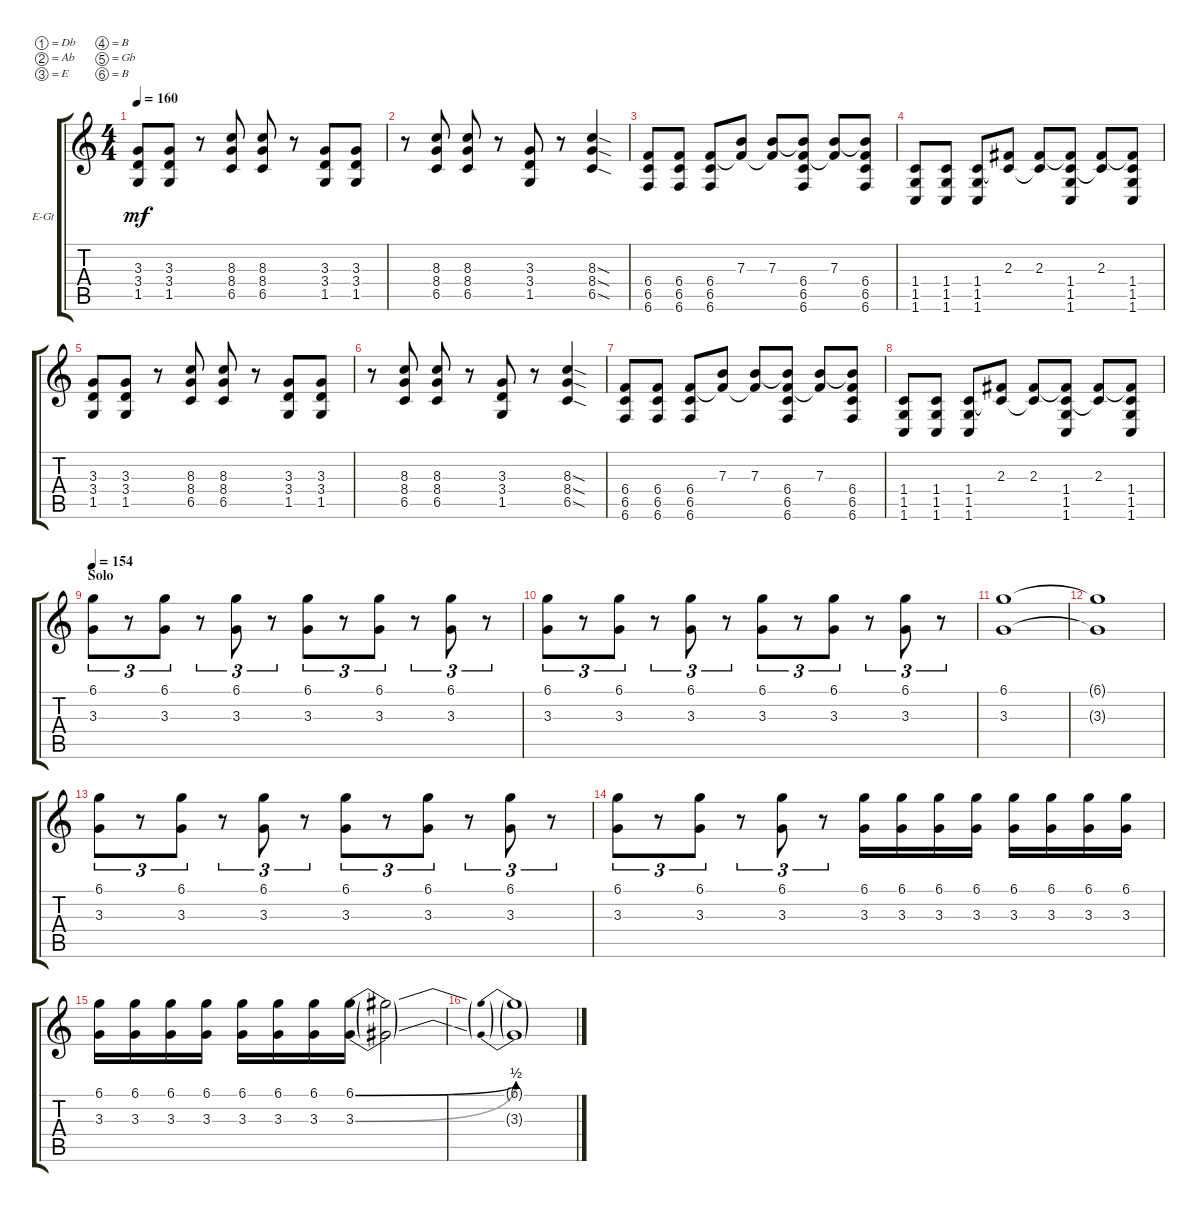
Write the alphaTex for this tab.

\defaultSystemsLayout 4
\bracketExtendMode groupsimilarinstruments
\firstSystemTrackNameOrientation horizontal
\otherSystemsTrackNameOrientation horizontal
\track ("Electric Guitar 1" "E-Gt") {instrument distortionguitar}
\staff {score tabs}
\tuning (Db4 Ab3 E3 B2 Gb2 B1)
\ts (4 4)
\tempo 160
\clef g2
\ks c
(1.5 3.4 3.3).8{dy mf} (1.5 3.4 3.3).8 r.8 (8.3 8.4 6.5).8 (8.3 8.4 6.5).8 r.8 (1.5 3.4 3.3).8 (1.5 3.4 3.3).8 |
r.8 (8.3 8.4 6.5).8 (8.3 8.4 6.5).8 r.8 (1.5 3.4 3.3).8 r.8 (8.3{sod} 8.4{sod} 6.5{sod}).4 |
(6.5 6.4 6.6).8 (6.5 6.4 6.6).8 (6.5 6.4 6.6).8 (7.3 6.4{t}).8 (7.3 6.4{t}).8 (6.4 6.6 6.5 7.3{t}).8 (7.3 6.4{t}).8 (6.4 6.6 6.5 7.3{t}).8 |
(1.5 1.6 1.4).8 (1.5 1.4 1.6).8 (1.5 1.4 1.6).8 (2.3 1.4{t}).8 (2.3 1.4{t}).8 (2.3{t} 1.4 1.6 1.5).8 (1.4{t} 2.3).8 (2.3{t} 1.4 1.5 1.6).8 |
(1.5 3.4 3.3).8 (1.5 3.4 3.3).8 r.8 (8.3 8.4 6.5).8 (8.3 8.4 6.5).8 r.8 (1.5 3.4 3.3).8 (1.5 3.4 3.3).8 |
r.8 (8.3 8.4 6.5).8 (8.3 8.4 6.5).8 r.8 (1.5 3.4 3.3).8 r.8 (8.3{sod} 8.4{sod} 6.5{sod}).4 |
(6.5 6.4 6.6).8 (6.5 6.4 6.6).8 (6.5 6.4 6.6).8 (7.3 6.4{t}).8 (7.3 6.4{t}).8 (6.4 6.6 6.5 7.3{t}).8 (7.3 6.4{t}).8 (6.4 6.6 6.5 7.3{t}).8 |
(1.5 1.6 1.4).8 (1.5 1.4 1.6).8 (1.5 1.4 1.6).8 (2.3 1.4{t}).8 (2.3 1.4{t}).8 (2.3{t} 1.4 1.6 1.5).8 (1.4{t} 2.3).8 (2.3{t} 1.4 1.5 1.6).8 |
\section ("" "Solo")
\tempo 154
(6.1 3.3).8{tu (3 2)} r.8{tu (3 2)} (6.1 3.3).8{tu (3 2)} r.8{tu (3 2)} (6.1 3.3).8{tu (3 2)} r.8{tu (3 2)} (6.1 3.3).8{tu (3 2)} r.8{tu (3 2)} (6.1 3.3).8{tu (3 2)} r.8{tu (3 2)} (6.1 3.3).8{tu (3 2)} r.8{tu (3 2)} |
(6.1 3.3).8{tu (3 2)} r.8{tu (3 2)} (6.1 3.3).8{tu (3 2)} r.8{tu (3 2)} (6.1 3.3).8{tu (3 2)} r.8{tu (3 2)} (6.1 3.3).8{tu (3 2)} r.8{tu (3 2)} (6.1 3.3).8{tu (3 2)} r.8{tu (3 2)} (6.1 3.3).8{tu (3 2)} r.8{tu (3 2)} |
(6.1 3.3).1 |
(6.1{t} 3.3{t}).1 |
(6.1 3.3).8{tu (3 2)} r.8{tu (3 2)} (6.1 3.3).8{tu (3 2)} r.8{tu (3 2)} (6.1 3.3).8{tu (3 2)} r.8{tu (3 2)} (6.1 3.3).8{tu (3 2)} r.8{tu (3 2)} (6.1 3.3).8{tu (3 2)} r.8{tu (3 2)} (6.1 3.3).8{tu (3 2)} r.8{tu (3 2)} |
(6.1 3.3).8{tu (3 2)} r.8{tu (3 2)} (6.1 3.3).8{tu (3 2)} r.8{tu (3 2)} (6.1 3.3).8{tu (3 2)} r.8{tu (3 2)} (6.1 3.3).16 (6.1 3.3).16 (6.1 3.3).16 (6.1 3.3).16 (6.1 3.3).16 (6.1 3.3).16 (6.1 3.3).16 (6.1 3.3).16 |
(6.1 3.3).16 (6.1 3.3).16 (6.1 3.3).16 (6.1 3.3).16 (6.1 3.3).16 (6.1 3.3).16 (6.1 3.3).16 (6.1{be (bend 0 0 60 2)} 3.3{be (bend 0 0 60 2)}).16 (6.1{t} 3.3{t}).2 |
(6.1{be (prebend 0 2 60 2) t} 3.3{be (prebend 0 2 60 2) t}).1
